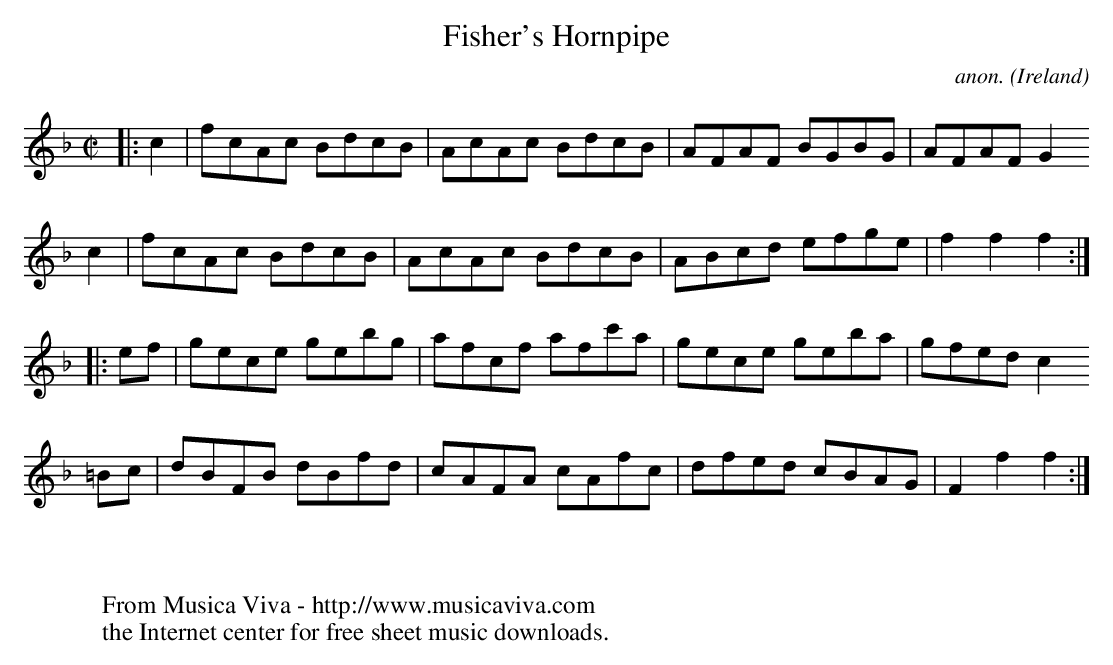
X:1
T:Fisher's Hornpipe
C:anon.
O:Ireland
M: C|
L: 1/8
K: F
|:c2 | fcAc BdcB | AcAc BdcB  | AFAF BGBG | AFAF  G2
  c2 | fcAc BdcB | AcAc BdcB  | ABcd efge | f2 f2 f2  :|
|:ef | gece gebg | afcf afc'a | gece geba | gfed  c2
 =Bc | dBFB dBfd | cAFA cAfc  | dfed cBAG | F2 f2 f2  :|
W:
W:
W:  From Musica Viva - http://www.musicaviva.com
W:  the Internet center for free sheet music downloads.
